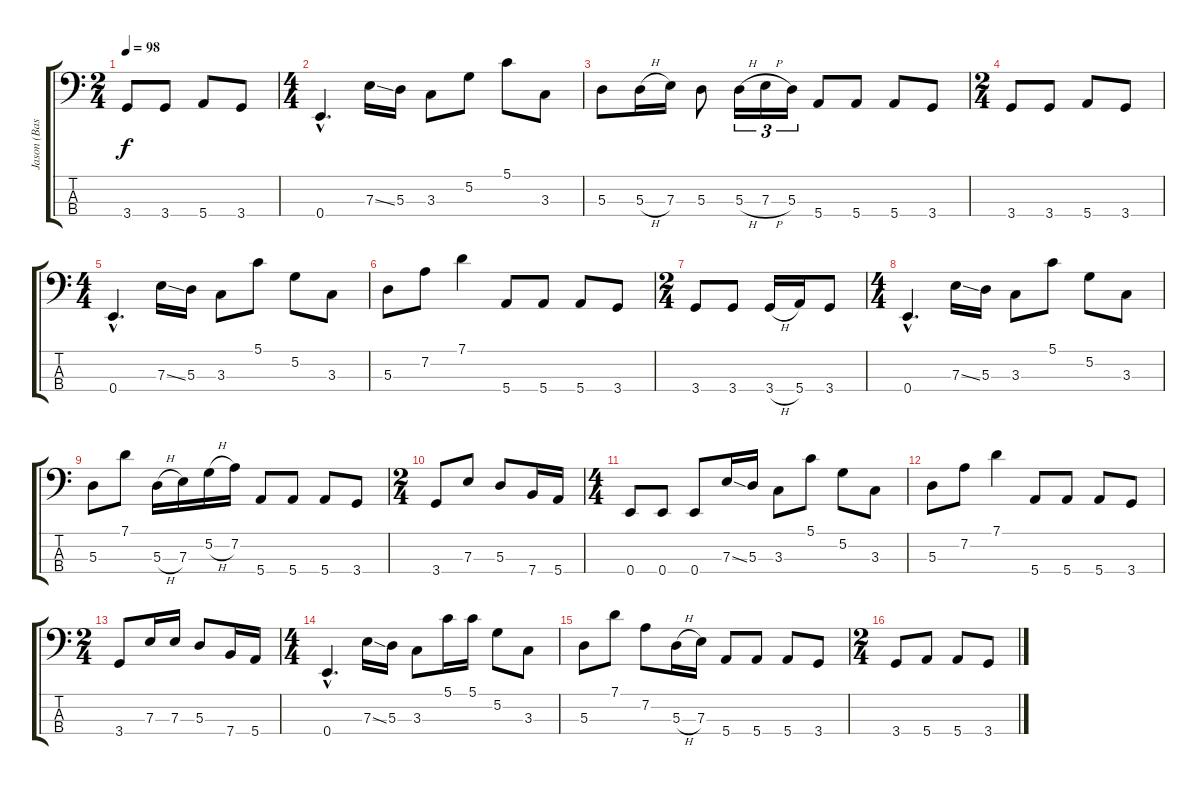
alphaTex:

\track ("Jason (Bass)" "Jason (Bas") {instrument electricbasspick}
\staff {score tabs}
\tuning (G2 D2 A1 E1) {hide}
\ts (2 4)
\tempo 98
\clef f4
\ks c
3.4{t}.8{dy f} 3.4.8 5.4.8 3.4.8 |
\ts (4 4)
0.4{hac}.4{d} 7.3{ss}.16 5.3.16 3.3.8 5.2.8 5.1.8 3.3.8 |
5.3.8 5.3{h}.16 7.3.16 5.3.8 5.3{h}.16{tu (3 2)} 7.3{h}.16{tu (3 2)} 5.3.16{tu (3 2)} 5.4.8 5.4.8 5.4.8 3.4.8 |
\ts (2 4)
3.4.8 3.4.8 5.4.8 3.4.8 |
\ts (4 4)
0.4{hac}.4{d} 7.3{ss}.16 5.3.16 3.3.8 5.1.8 5.2.8 3.3.8 |
5.3.8 7.2.8 7.1.4 5.4.8 5.4.8 5.4.8 3.4.8 |
\ts (2 4)
3.4.8 3.4.8 3.4{h}.16 5.4.16 3.4.8 |
\ts (4 4)
0.4{hac}.4{d} 7.3{ss}.16 5.3.16 3.3.8 5.1.8 5.2.8 3.3.8 |
5.3.8 7.1.8 5.3{h}.16 7.3.16 5.2{h}.16 7.2.16 5.4.8 5.4.8 5.4.8 3.4.8 |
\ts (2 4)
3.4.8 7.3.8 5.3.8 7.4.16 5.4.16 |
\ts (4 4)
0.4.8 0.4.8 0.4.8 7.3{ss}.16 5.3.16 3.3.8 5.1.8 5.2.8 3.3.8 |
5.3.8 7.2.8 7.1.4 5.4.8 5.4.8 5.4.8 3.4.8 |
\ts (2 4)
3.4.8 7.3.16 7.3.16 5.3.8 7.4.16 5.4.16 |
\ts (4 4)
0.4{hac}.4{d} 7.3{ss}.16 5.3.16 3.3.8 5.1.16 5.1.16 5.2.8 3.3.8 |
5.3.8 7.1.8 7.2.8 5.3{h}.16 7.3.16 5.4.8 5.4.8 5.4.8 3.4.8 |
\ts (2 4)
3.4.8 5.4.8 5.4.8 3.4.8
